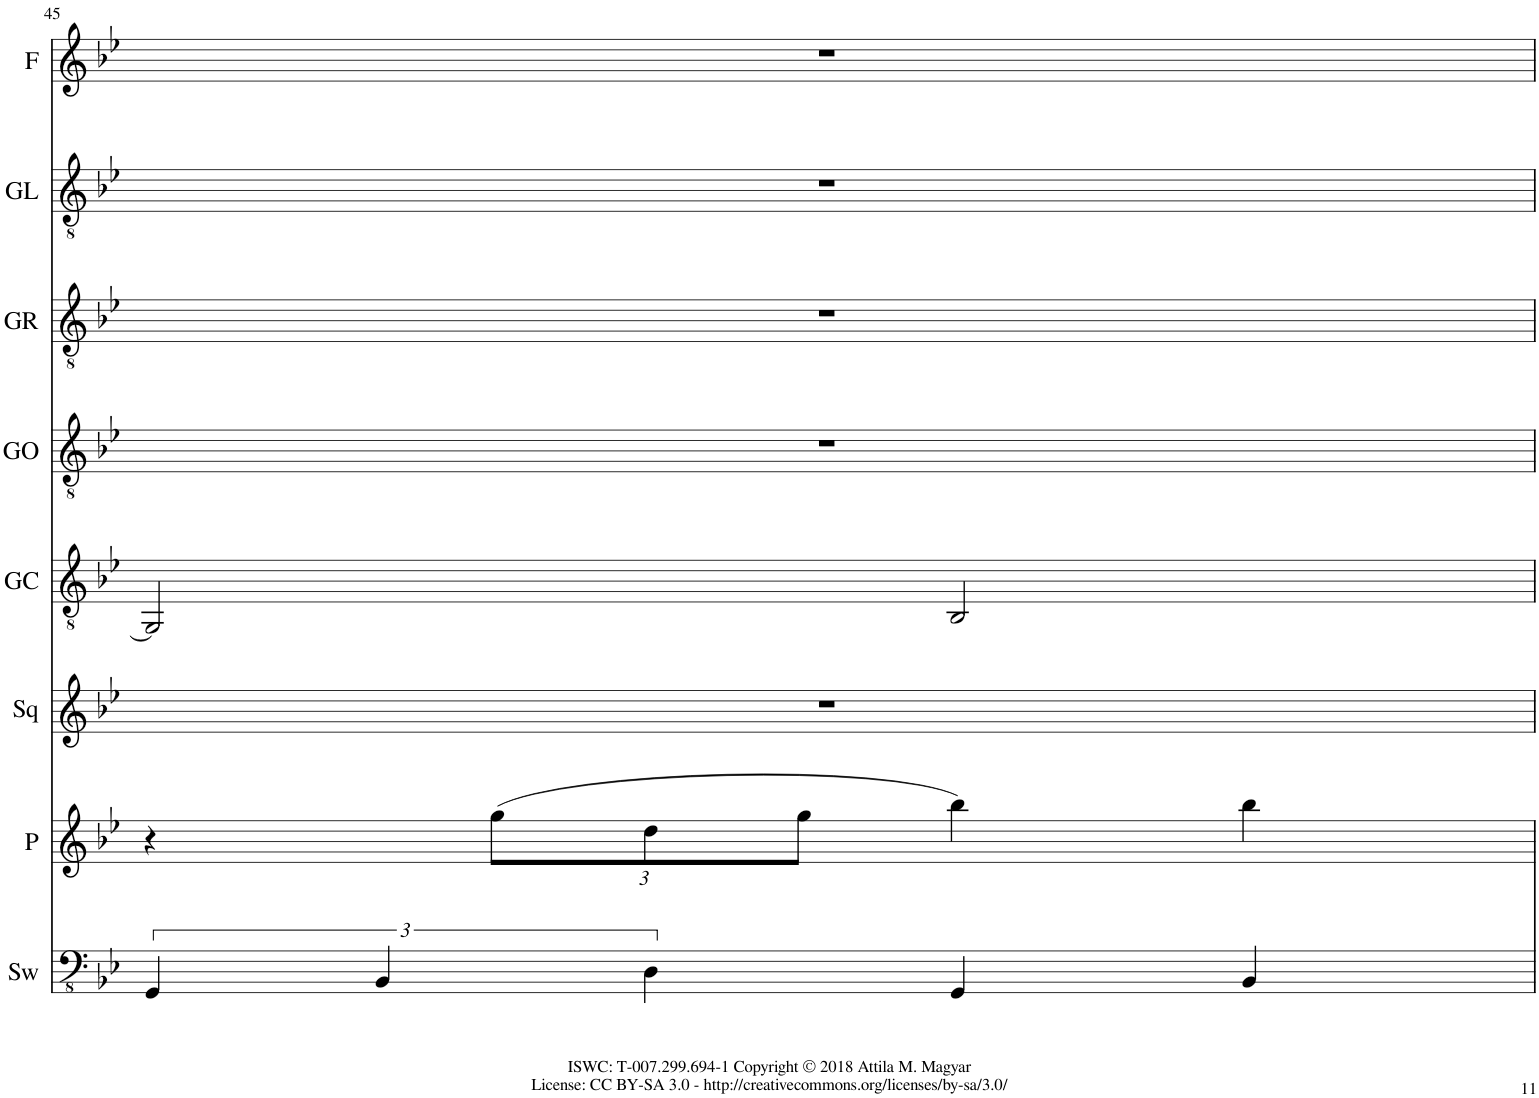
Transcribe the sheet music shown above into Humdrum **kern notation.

**kern	**kern	**kern	**kern	**kern	**kern	**kern	**kern
*part8	*part7	*part6	*part5	*part4	*part3	*part2	*part1
*staff8	*staff7	*staff6	*staff5	*staff4	*staff3	*staff2	*staff1
*I"Saw	*I"Piano	*I"Square	*I"Guitar Center	*I"Guitar Outro	*I"Guitar Right	*I"Guitar Left	*I"Flute
*I'Sw	*I'P	*I'Sq	*I'GC	*I'GO	*I'GR	*I'GL	*I'F
!!LO:PB:g=z
*clefFv4	*clefG2	*clefG2	*clefGv2	*clefGv2	*clefGv2	*clefGv2	*clefG2
*k[b-e-]	*k[b-e-]	*k[b-e-]	*k[b-e-]	*k[b-e-]	*k[b-e-]	*k[b-e-]	*k[b-e-]
*M4/4	*M4/4	*M4/4	*M4/4	*M4/4	*M4/4	*M4/4	*M4/4
=45	=45	=45	=45	=45	=45	=45	=45
6GGG/	4r	1r	2GG/]	1r	1r	1r	1r
6BBB-/	.	.	.	.	.	.	.
*	*Xbrackettup	*	*	*	*	*	*
.	(12gg\L	.	.	.	.	.	.
6DD\	12dd\	.	.	.	.	.	.
.	12gg\J	.	.	.	.	.	.
4GGG/	4bb-\)	.	2BB-/	.	.	.	.
4BBB-/	4bb-\	.	.	.	.	.	.
=	=	=	=	=	=	=	=
*-	*-	*-	*-	*-	*-	*-	*-
